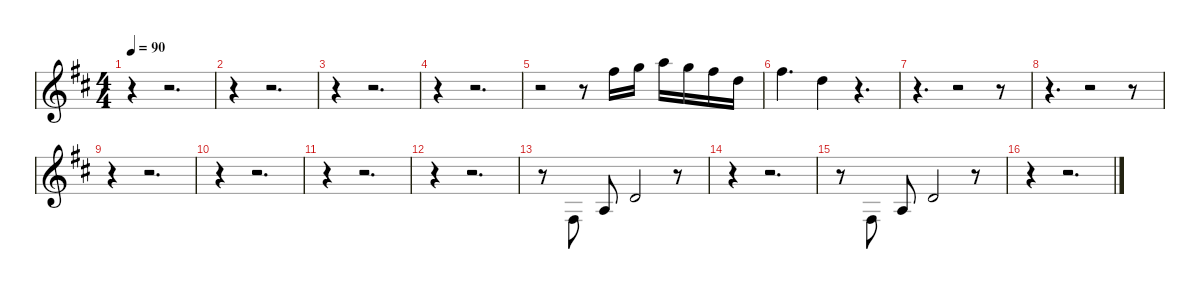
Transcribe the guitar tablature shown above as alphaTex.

\defaultSystemsLayout 4
\hideDynamics
\bracketExtendMode nobrackets
\singleTrackTrackNamePolicy hidden
\multiTrackTrackNamePolicy hidden
\otherSystemsTrackNameOrientation horizontal
\track ("Synth" "cel.") {instrument celesta}
\staff {score}
\tuning (E4 B3 G3 D3 A2 E2)
\displaytranspose -12
\ts (4 4)
\tempo 90
\clef g2
\ks bminor
r.4{dy f beam Down} r.2{d beam Down} |
r.4{beam Down} r.2{d beam Down} |
r.4{beam Down} r.2{d beam Down} |
r.4{beam Down} r.2{d beam Down} |
r.2{beam Down} r.8{beam Down} 26.1{acc #}.16 27.1{acc forcenatural}.16{beam Down} 29.1{acc forcenatural}.16{beam Down} 27.1{acc forcenatural}.16{beam Down} 26.1{acc #}.16 22.1{acc forcenatural}.16{beam Down} |
26.1{acc #}.4{d} 22.1{acc forcenatural}.4{beam Down} r.4{d beam Down} |
r.4{d beam Down} r.2{beam Down} r.8{beam Down} |
r.4{d beam Down} r.2{beam Down} r.8{beam Down} |
r.4{beam Down} r.2{d beam Down} |
r.4{beam Down} r.2{d beam Down} |
r.4{beam Down} r.2{d beam Down} |
r.4{beam Down} r.2{d beam Down} |
r.8{instrument synthstrings1 beam Down} 11.3{acc #}.8{dy ppp} 10.2{acc forcenatural}.8{dy p beam Up} 10.1{acc forcenatural}.2{beam Up} r.8{beam Up} |
r.4{beam Down} r.2{d beam Down} |
r.8{beam Down} 11.3{acc #}.8{dy ppp} 10.2{acc forcenatural}.8{dy p beam Up} 10.1{acc forcenatural}.2{beam Up} r.8{beam Up} |
r.4{beam Down} r.2{d beam Down}
